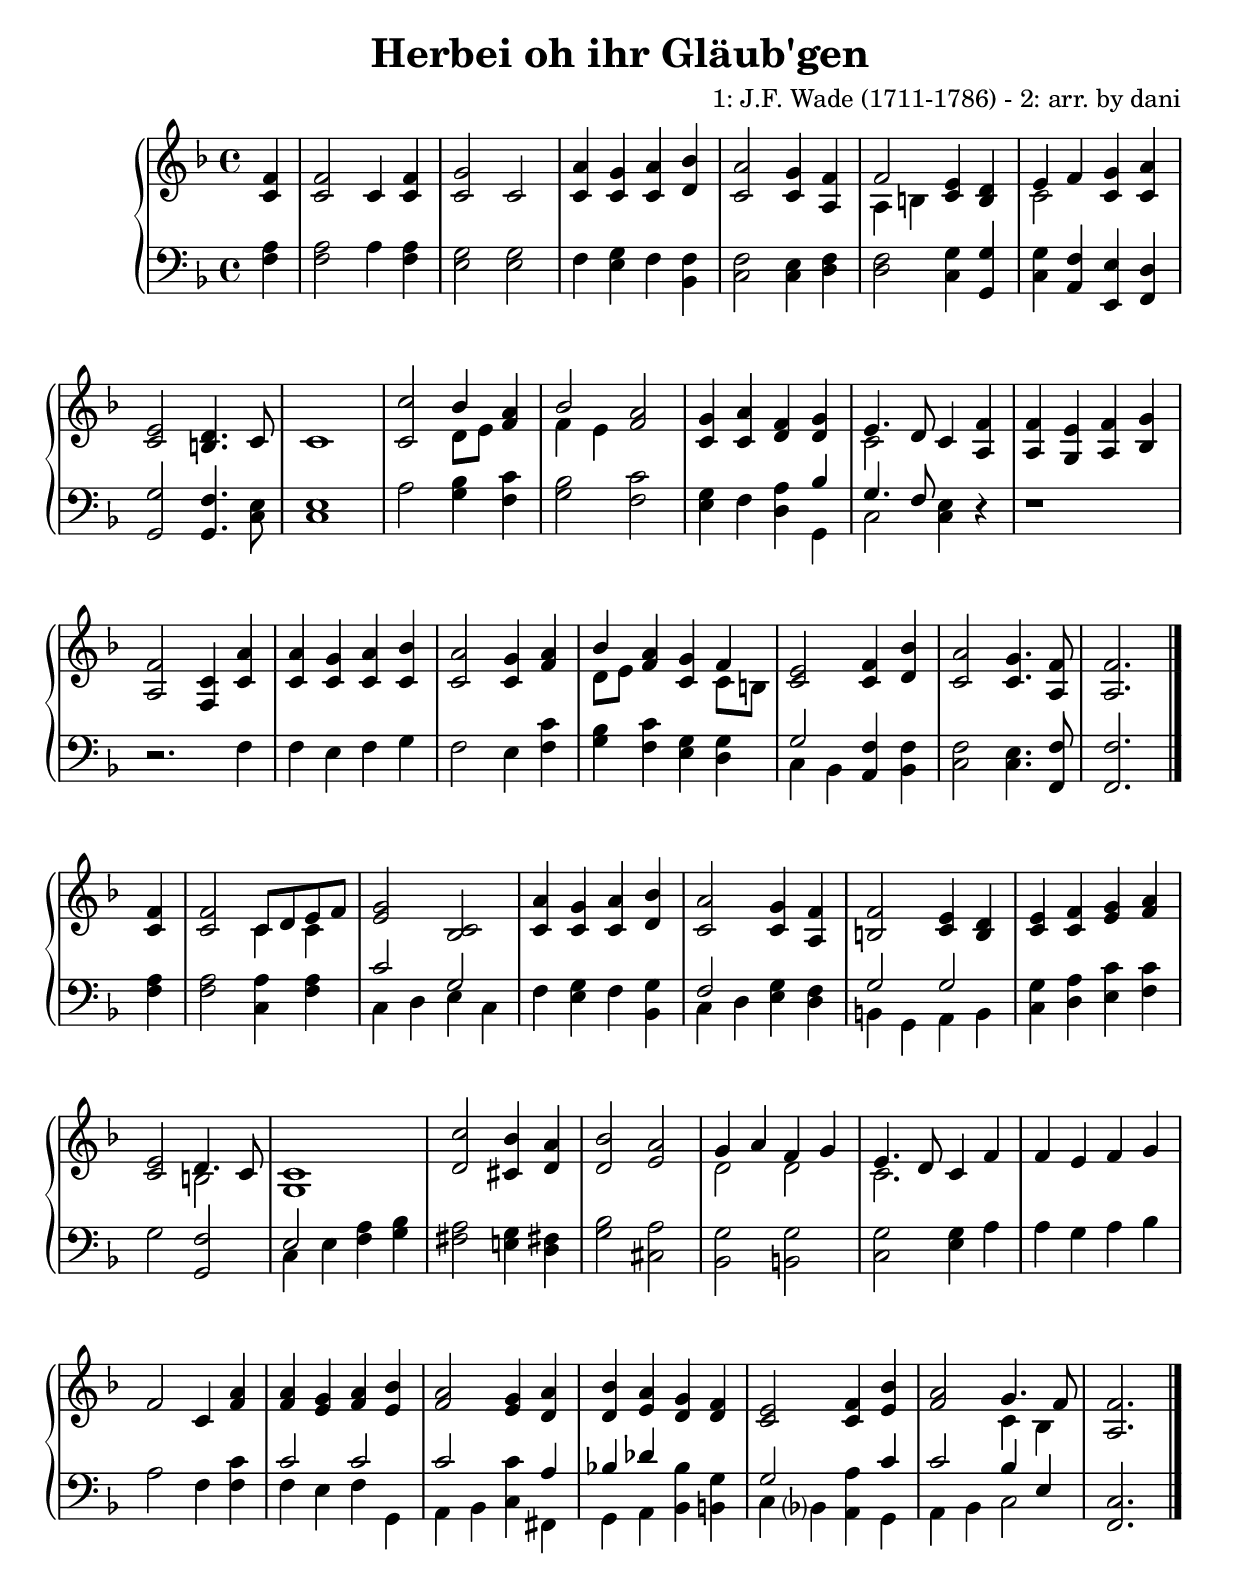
\header {
	title = "Herbei oh ihr Gläub'gen"
	composer = "1: J.F. Wade (1711-1786) - 2: arr. by dani"
}
\version "2.20.0"
\include "deutsch.ly"
#(set-global-staff-size 22)

Soprano = \relative c'' { 
  \time 4/4 
  \partial 4  
  { \key g \major 
    g4 g2 d4 g a2 d, h'4 a h c h2 a4 
    g g2 fis4 e fis g a h fis2 e4. d8 d1 
    d'2 c4 h c2 h a4 h g a fis4. e8 d4 
    g g fis g a g2 d4 h' h a h c h2 a4 
    h c h a g fis2 g4 c h2 a4. g8 g2.  \bar "|." 

    g4 g2 d8 e fis g a2 d, h'4 a h c h2 a4 
    g g2 fis4 e fis g a h fis2 e4. d8 d1 
    d'2 c4 h c2 h a4 h g a fis4. e8 d4 
    r4 r1 r2. h'4 h a h c h2 a4 
    h c h a g fis2 g4 c h2 a4. g8 g2. \bar "|." 
  }
}
Alto = \relative c' { { 
  \key g \major 
  d4 d2 d4 d d2 d d4 d d e d2 d4 h 
  h cis d cis d2 d4 d d2 cis4. d8 d1 d2 e8 fis g4 
  g fis g2 d4 d e e d2 d4 h h a h c h2 g4 
  d' d d d d d2 d4 g e8 fis g4 d d8 cis d2 d4 
  e d2 d4. h8 h2.  \bar "|." 
  
  d4 d2 d4 d fis2 c d4 d d e d2 d4 h cis2 d4 cis d d fis g d2 cis a1
  e'2 dis4 e e2 fis e e d2. g4 g fis g a g2 d4 g g fis g fis g2 fis4
  e4 e fis e e d2 d4 fis g2 d4 c h2.
} }

Tenor = \relative c' { { 
  \key g \major 
  h4 h2 h4 h a2 a g4 a g g g2 fis4 g g2 a4 a a g fis e a2 g4. 
  fis8 fis1 h2 c4 d c2 d a4 g h c a4. g8 fis4 r r1 r2. g4 
  g fis g a g2 fis4 d' c d a a a2 g4 g g2 fis4. g8 g2.  \bar "|." 
  
  h4 h2 h4 h d2 a g4 a g a g2 a4 g a2 a a4 h d d a2 g fis h4 c
  h2 a4 gis! c2 h a a a a4 h h a h c h2 g4
  d'4 d2 d d d4 h c! es c a a2 h4 d d2 c4 fis, d2.
  } 
}

Bass = \relative c' { { 
  \key g \major g4 g2 h4 g fis2 fis g4 fis g c, d2 d4 
  e e2 d4 a d h fis g a2 a4. d8 d1 
  h'2 a4 g a2 g fis4 g e a, d2 d4 r r1 r2. 
  g4 g fis g a g2 fis4 g a g fis e d c h c d2 d4. g,8 g2.  \bar "|." 

  g'4 g2 d4 g d e fis d g fis g c, d e fis e cis a h cis d e fis g
  a2 a, d4 fis g a 
  gis2 fis!4 e a2 dis, c cis d fis4 r r1 r2.
  g4 g fis g a, h c d gis, a h c cis d4 c! h a h c d2 g,2.
  \bar "|."
} }


  \score {
    \context GrandStaff <<
      \context Staff = upper <<
        \set Staff.printPartCombineTexts = ##f
        \partcombine
        {   #(set-accidental-style 'modern-cautionary) \transpose c b, 
            \Soprano }
        { \transpose c b, 
          \Alto}
      >>  
      \context Staff = lower <<
        \set Staff.printPartCombineTexts = ##f
        \clef bass
        \partcombine	{  #(set-accidental-style 'modern-cautionary) \transpose c b, 
                        \Tenor }
        { \transpose c b, 
          \Bass }
      >>  
    >>
%\midi { \context { \Score tempWholesPerMinute = #(ly:make-moment 55 4 ) } }
\midi { \tempo 4=120 }

\layout {
%  between-system-space = 1\mm
  \context {
    \Score
    % defaults
    % (shortest-duration-space . 2.0)
    % (spacing-increment . 1.2)
    % (base-shortest-duration . ,(ly:make-moment 1 8))
    % tighter spacing
%    \override SpacingSpanner #'shortest-duration-space = #2.8
%    \override SpacingSpanner #'spacing-increment = #0.6
%    \override SpacingSpanner #'base-shortest-duration = #(ly:make-moment 1 8)
    \remove "Bar_number_engraver"
  }
  \context { \Staff 
%    \override VerticalAxisGroup #'minimum-Y-extent = #'(-1 . 1)
  }
  }
}
\paper {  % first-page-number = 2
  %print-first-page-number = ##t 
}
% -- ABC Source file follows --
%X:1
%T:Adeste Fideles
%M:4/4
%L:1/4
%C:John Francis Wade (1711-1786), circa 1743
%Q:1/4=55
%F:adeste_fideles.abc
%N:Public domain
%G:
%S:From www.cyberhymnal.org and crosschecked against other sources
%K:G
%I:Partial=4 Title=O Come, All Ye Faithful
%V:1
%G2G4D2G2A4D4B2A2B2c2B4A2G2G4F2E2F2G2A2B2F4E3D1D8d4c2B2c4B4A2B2G2A2F3E1D2B2B2A2B2c2B4A2B2B2A2B2c2B4A2B2c2B2A2G2F4G2c2B4A3G1G6
%V:2
%D2D4D2D2D4D4D2D2D2E2D4D2B,2B,2^C2D2^C2D4D2D2D4^C3D1D8D4E1F1G2G2F2G4D2D2E2E2D4D2B2B2A2B2c2B4A2D2D2D2D2D2D4D2G2E1F1G2D2D1^C1D4D2E2D4D3B,1B,6
%V:3
%B,2B,4B,2B,2A,4A,4G,2A,2G,2G,2G,4F,2G,2G,4A,2A,2A,2G,2F,2E,2A,4G,3F,1F,8B,4=C2D2C4D4A,2G,2B,2C2A,3G,1F,2z2z8z6G,2G,2F,2G,2A,2G,4F,2D2C2D2A,2A,2A,4G,2G,2G,4F,3G,1G,6
%V:4
%G,2G,4B,2G,2F,4F,4G,2F,2G,2C,2D,4D,2E,2E,4D,2A,,2D,2B,,2F,,2G,,2A,,4A,,3D,1D,8B,4A,2G,2A,4G,4F,2G,2E,2C,2D,4D,2z2z8z6G,2G,2F,2G,2A,2G,4F,2G,2A,2G,2F,2E,2D,2C,2B,,2C,2D,4D,3G,,1G,,6
%G,2G,4B,2G,2F,4F,4G,2F,2G,2C,2D,4D,2E,2E,4D,2A,,2D,2B,,2F,,2G,,2A,,4A,,3D,1D,8B,4A,2G,2A,4G,4F,2G,2E,2C,2D,4D,2z2z8z6G,2G,2F,2G,2A,2G,4F,2G,2A,2G,2F,2E,2D,2C,2B,,2C,2D,4D,3G,,1G,,6
